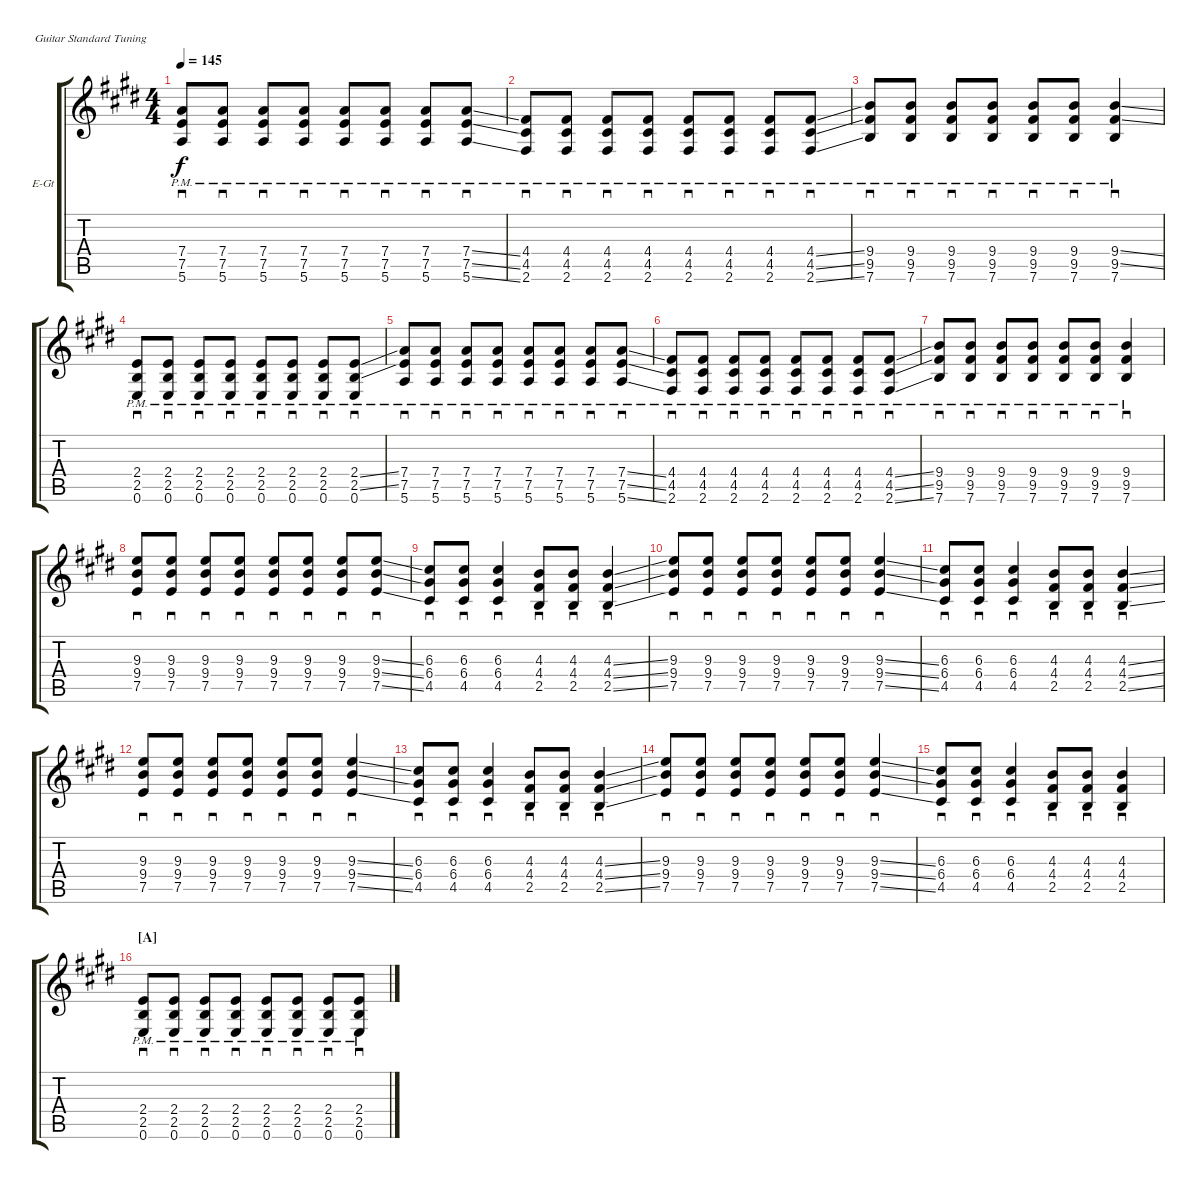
\defaultSystemsLayout 4
\bracketExtendMode groupsimilarinstruments
\firstSystemTrackNameOrientation horizontal
\otherSystemsTrackNameOrientation horizontal
\track ("Albert Hammond Jr." "E-Gt") {instrument overdrivenguitar}
\staff {score tabs}
\tuning (E4 B3 G3 D3 A2 E2)
\ts (4 4)
\tempo 145
\clef g2
\ks e
(5.6{pm} 7.5{pm} 7.4{pm}).8{sd dy f} (5.6{pm} 7.5{pm} 7.4{pm}).8{sd} (5.6{pm} 7.5{pm} 7.4{pm}).8{sd} (5.6{pm} 7.5{pm} 7.4{pm}).8{sd} (5.6{pm} 7.5{pm} 7.4{pm}).8{sd} (5.6{pm} 7.5{pm} 7.4{pm}).8{sd} (5.6{pm} 7.5{pm} 7.4{pm}).8{sd} (5.6{ss pm} 7.5{ss pm} 7.4{ss pm}).8{sd} |
(2.6{pm} 4.5{pm} 4.4{pm}).8{sd} (2.6{pm} 4.5{pm} 4.4{pm}).8{sd} (2.6{pm} 4.5{pm} 4.4{pm}).8{sd} (2.6{pm} 4.5{pm} 4.4{pm}).8{sd} (2.6{pm} 4.5{pm} 4.4{pm}).8{sd} (2.6{pm} 4.5{pm} 4.4{pm}).8{sd} (2.6{pm} 4.5{pm} 4.4{pm}).8{sd} (2.6{ss pm} 4.5{ss pm} 4.4{ss pm}).8{sd} |
(7.6{pm} 9.5{pm} 9.4{pm}).8{sd} (7.6{pm} 9.5{pm} 9.4{pm}).8{sd} (7.6{pm} 9.5{pm} 9.4{pm}).8{sd} (7.6{pm} 9.5{pm} 9.4{pm}).8{sd} (7.6{pm} 9.5{pm} 9.4{pm}).8{sd} (7.6{pm} 9.5{pm} 9.4{pm}).8{sd} (7.6{pm} 9.5{ss pm} 9.4{ss pm}).4{sd} |
(0.6{pm} 2.5{pm} 2.4{pm}).8{sd} (0.6{pm} 2.5{pm} 2.4{pm}).8{sd} (0.6{pm} 2.5{pm} 2.4{pm}).8{sd} (0.6{pm} 2.5{pm} 2.4{pm}).8{sd} (0.6{pm} 2.5{pm} 2.4{pm}).8{sd} (0.6{pm} 2.5{pm} 2.4{pm}).8{sd} (0.6{pm} 2.5{pm} 2.4{pm}).8{sd} (0.6{pm} 2.5{ss pm} 2.4{ss pm}).8{sd} |
(5.6{pm} 7.5{pm} 7.4{pm}).8{sd} (5.6{pm} 7.5{pm} 7.4{pm}).8{sd} (5.6{pm} 7.5{pm} 7.4{pm}).8{sd} (5.6{pm} 7.5{pm} 7.4{pm}).8{sd} (5.6{pm} 7.5{pm} 7.4{pm}).8{sd} (5.6{pm} 7.5{pm} 7.4{pm}).8{sd} (5.6{pm} 7.5{pm} 7.4{pm}).8{sd} (5.6{ss pm} 7.5{ss pm} 7.4{ss pm}).8{sd} |
(2.6{pm} 4.5{pm} 4.4{pm}).8{sd} (2.6{pm} 4.5{pm} 4.4{pm}).8{sd} (2.6{pm} 4.5{pm} 4.4{pm}).8{sd} (2.6{pm} 4.5{pm} 4.4{pm}).8{sd} (2.6{pm} 4.5{pm} 4.4{pm}).8{sd} (2.6{pm} 4.5{pm} 4.4{pm}).8{sd} (2.6{pm} 4.5{pm} 4.4{pm}).8{sd} (2.6{ss pm} 4.5{ss pm} 4.4{ss pm}).8{sd} |
(7.6{pm} 9.5{pm} 9.4{pm}).8{sd} (7.6{pm} 9.5{pm} 9.4{pm}).8{sd} (7.6{pm} 9.5{pm} 9.4{pm}).8{sd} (7.6{pm} 9.5{pm} 9.4{pm}).8{sd} (7.6{pm} 9.5{pm} 9.4{pm}).8{sd} (7.6{pm} 9.5{pm} 9.4{pm}).8{sd} (7.6{pm} 9.5{pm} 9.4{pm}).4{sd} |
(7.5 9.4 9.3).8{sd} (7.5 9.4 9.3).8{sd} (7.5 9.4 9.3).8{sd} (7.5 9.4 9.3).8{sd} (7.5 9.4 9.3).8{sd} (7.5 9.4 9.3).8{sd} (7.5 9.4 9.3).8{sd} (7.5{ss} 9.4{ss} 9.3{ss}).8{sd} |
(4.5 6.4 6.3).8{sd} (4.5 6.3 6.4).8{sd} (4.5 6.4 6.3).4{sd} (2.5 4.4 4.3).8{sd} (2.5 4.4 4.3).8{sd} (2.5{ss} 4.4{ss} 4.3{ss}).4{sd} |
(7.5 9.4 9.3).8{sd} (7.5 9.4 9.3).8{sd} (7.5 9.4 9.3).8{sd} (7.5 9.4 9.3).8{sd} (7.5 9.4 9.3).8{sd} (7.5 9.4 9.3).8{sd} (7.5{ss} 9.4{ss} 9.3{ss}).4{sd} |
(4.5 6.4 6.3).8{sd} (4.5 6.3 6.4).8{sd} (4.5 6.4 6.3).4{sd} (2.5 4.4 4.3).8{sd} (2.5 4.4 4.3).8{sd} (2.5{ss} 4.4{ss} 4.3{ss}).4{sd} |
(7.5 9.4 9.3).8{sd} (7.5 9.4 9.3).8{sd} (7.5 9.4 9.3).8{sd} (7.5 9.4 9.3).8{sd} (7.5 9.4 9.3).8{sd} (7.5 9.4 9.3).8{sd} (7.5{ss} 9.4{ss} 9.3{ss}).4{sd} |
(4.5 6.4 6.3).8{sd} (4.5 6.3 6.4).8{sd} (4.5 6.4 6.3).4{sd} (2.5 4.4 4.3).8{sd} (2.5 4.4 4.3).8{sd} (2.5{ss} 4.4{ss} 4.3{ss}).4{sd} |
(7.5 9.4 9.3).8{sd} (7.5 9.4 9.3).8{sd} (7.5 9.4 9.3).8{sd} (7.5 9.4 9.3).8{sd} (7.5 9.4 9.3).8{sd} (7.5 9.4 9.3).8{sd} (7.5{ss} 9.4{ss} 9.3{ss}).4{sd} |
(4.5 6.4 6.3).8{sd} (4.5 6.3 6.4).8{sd} (4.5 6.4 6.3).4{sd} (2.5 4.4 4.3).8{sd} (2.5 4.4 4.3).8{sd} (2.5 4.4 4.3).4{sd} |
\section ("A" "")
(0.6{pm} 2.5{pm} 2.4{pm}).8{sd} (0.6{pm} 2.5{pm} 2.4{pm}).8{sd} (0.6{pm} 2.5{pm} 2.4{pm}).8{sd} (0.6{pm} 2.5{pm} 2.4{pm}).8{sd} (0.6{pm} 2.5{pm} 2.4{pm}).8{sd} (0.6{pm} 2.5{pm} 2.4{pm}).8{sd} (0.6{pm} 2.5{pm} 2.4{pm}).8{sd} (0.6{pm} 2.5{ss pm} 2.4{ss pm}).8{sd}
